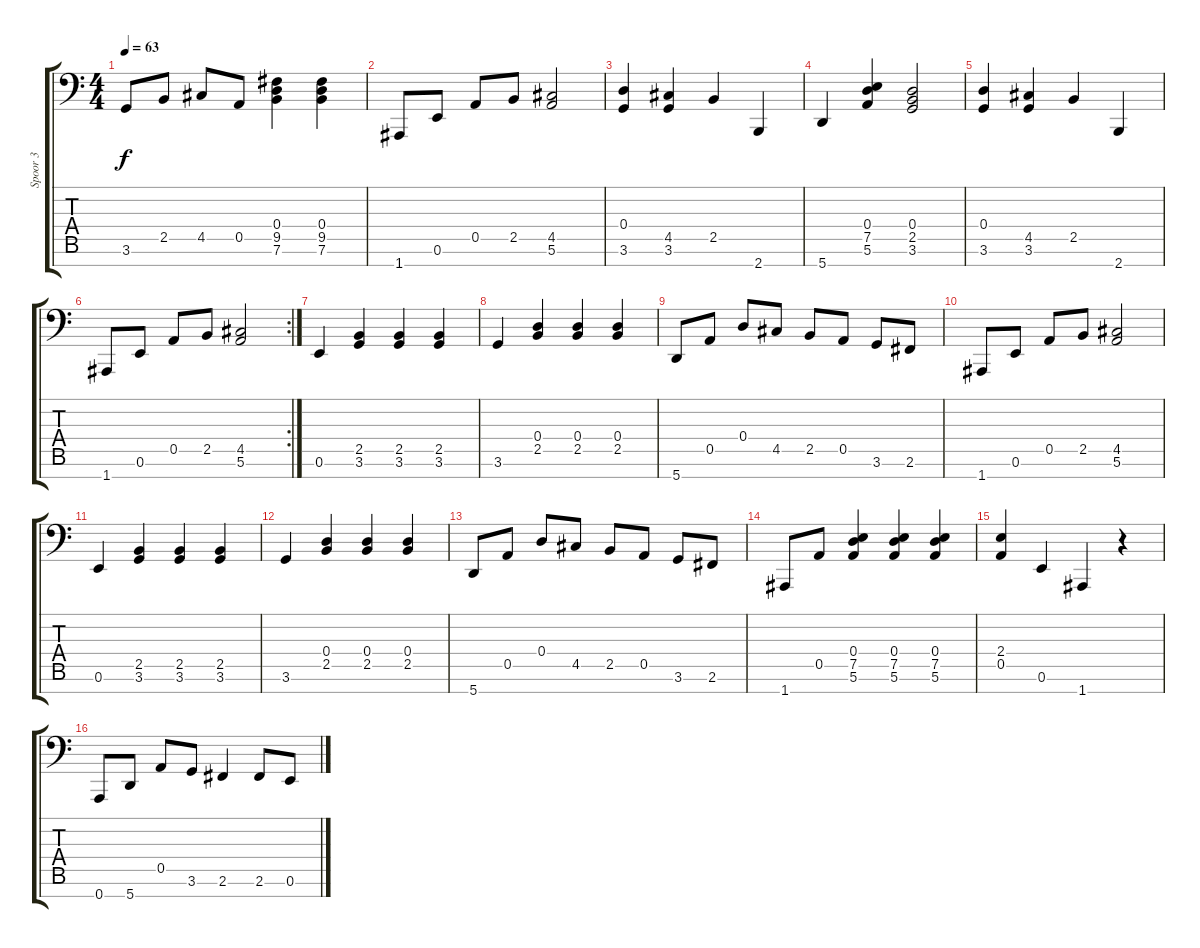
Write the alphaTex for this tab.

\track ("Spoor 3" "Spoor 3") {instrument electricgrandpiano}
\staff {score tabs}
\tuning (E4 B3 G3 D3 A2 E2 A1) {hide}
\ts (4 4)
\tempo 63
\clef f4
\ks c
3.6.8{dy f} 2.5.8 4.5.8 0.5.8 (0.4 9.5 7.6).4 (0.4 9.5 7.6).4 |
1.7.8 0.6.8 0.5.8 2.5.8 (4.5 5.6).2 |
(0.4 3.6).4 (4.5 3.6).4 2.5.4 2.7.4 |
5.7.4 (0.4 7.5 5.6).4 (0.4 2.5 3.6).2 |
(0.4 3.6).4 (4.5 3.6).4 2.5.4 2.7.4 |
\rc 2
1.7.8 0.6.8 0.5.8 2.5.8 (4.5 5.6).2 |
0.6.4 (2.5 3.6).4 (2.5 3.6).4 (2.5 3.6).4 |
3.6.4 (0.4 2.5).4 (0.4 2.5).4 (0.4 2.5).4 |
5.7.8 0.5.8 0.4.8 4.5.8 2.5.8 0.5.8 3.6.8 2.6.8 |
1.7.8 0.6.8 0.5.8 2.5.8 (4.5 5.6).2 |
0.6.4 (2.5 3.6).4 (2.5 3.6).4 (2.5 3.6).4 |
3.6.4 (0.4 2.5).4 (0.4 2.5).4 (0.4 2.5).4 |
5.7.8 0.5.8 0.4.8 4.5.8 2.5.8 0.5.8 3.6.8 2.6.8 |
1.7.8 0.5.8 (0.4 7.5 5.6).4 (0.4 7.5 5.6).4 (0.4 7.5 5.6).4 |
(2.4 0.5).4 0.6.4 1.7.4 r.4 |
0.7.8 5.7.8 0.5.8 3.6.8 2.6.4 2.6.8 0.6.8
